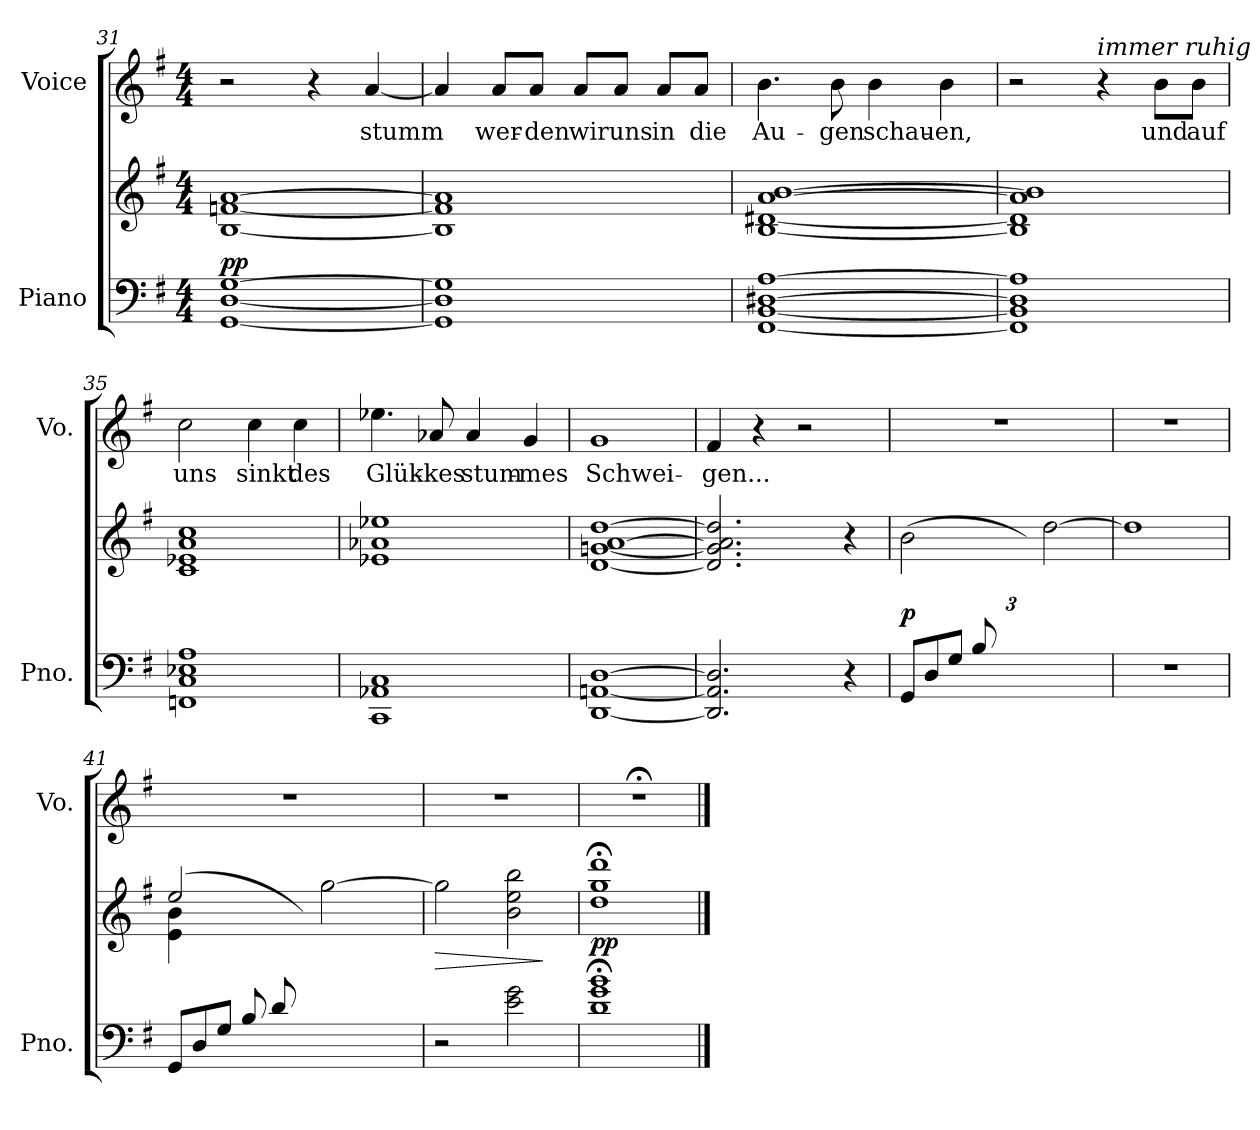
**kern	**kern	**dynam	**kern	**text
*part2	*part2	*part2	*part1	*part1
*staff3	*staff2	*staff2/3	*staff1	*staff1
*I"Piano	*	*	*I"Voice	*
*I'Pno.	*	*	*I'Vo.	*
*clefF4	*clefG2	*	*clefG2	*
*k[f#]	*k[f#]	*	*k[f#]	*
*M4/4	*M4/4	*	*M4/4	*
=31	=31	=31	=31	=31
!	!	!LO:DY:a=2	!	!
[1GG [1D [1G	[1B [1fn [1a	pp	2r	.
.	.	.	4r	.
!	!	!	!	!LO:LY:b
.	.	.	[4a/	stumm
=32	=32	=32	=32	=32
1GG] 1D] 1G]	1B] 1f] 1a]	.	4a/]	.
!	!	!	!	!LO:LY:b
.	.	.	8a/L	wer-
!	!	!	!	!LO:LY:b
.	.	.	8a/J	-den
!	!	!	!	!LO:LY:b
.	.	.	8a/L	wir
!	!	!	!	!LO:LY:b
.	.	.	8a/J	uns
!	!	!	!	!LO:LY:b
.	.	.	8a/L	in
!	!	!	!	!LO:LY:b
.	.	.	8a/J	die
=33	=33	=33	=33	=33
!	!	!	!	!LO:LY:b
[1FF# [1BB [1D#X [1A	[1B [1d#X [1a [1b	.	4.b\	Au-
!	!	!	!	!LO:LY:b
.	.	.	8b\	-gen
!	!	!	!	!LO:LY:b
.	.	.	4b\	schau-
!	!	!	!	!LO:LY:b
.	.	.	4b\	-en,
=34	=34	=34	=34	=34
1FF#] 1BB] 1D#] 1A]	1B] 1d#] 1a] 1b]	.	2r	.
!	!	!	!LO:TX:a:i:t=immer ruhig	!
.	.	.	4r	.
!	!	!	!	!LO:LY:b
.	.	.	8b\L	und
!	!	!	!	!LO:LY:b
.	.	.	8b\J	auf
=35	=35	=35	=35	=35
!	!	!	!	!LO:LY:b
1FFn 1C 1E-X 1A	1c 1e-X 1a 1cc	.	2cc\	uns
!	!	!	!	!LO:LY:b
.	.	.	4cc\	sinkt
!	!	!	!	!LO:LY:b
.	.	.	4cc\	des
!!LO:LB:g=z
=36	=36	=36	=36	=36
!	!	!	!	!LO:LY:b
1CC 1AA-X 1C	1e-X 1a-X 1ee-X	.	4.ee-X\	Glük-
!	!	!	!	!LO:LY:b
.	.	.	8a-X/	-kes
!	!	!	!	!LO:LY:b
.	.	.	4a-/	stum-
!	!	!	!	!LO:LY:b
.	.	.	4g/	-mes
=37	=37	=37	=37	=37
!	!	!	!	!LO:LY:b
[1DD [1AAn [1D	[1d [1gn [1a [1dd	.	1g	Schwei-
=38	=38	=38	=38	=38
!	!	!	!	!LO:LY:b
2.DD/] 2.AA/] 2.D/]	2.d/] 2.g/] 2.a/] 2.dd/]	.	4f#/	-gen...
.	.	.	4r	.
.	.	.	2r	.
4r	4r	.	.	.
=39	=39	=39	=39	=39
*Xtuplet	*	*	*	*
*	*^	*	*	*
!	!	!	!LO:DY:b	!	!
(<12GG/L	(>2b\	3ryy	p	1r	.
12D/	.	.	.	.	.
12G/J	.	.	.	.	.
12B/L	.	.	.	.	.
6ryy	.	12d\	.	.	.
.	.	12g\J)	.	.	.
2ryy	[2dd\	2ryy	.	.	.
*	*v	*v	*	*	*
=40	=40	=40	=40	=40
1r	1dd])	.	1r	.
=41	=41	=41	=41	=41
*	*^	*	*	*
*	*	*^	*	*	*
(<12GG/L	(>2ee/	4e\ 4b\	12%5ryy	.	1r	.
12D/	.	.	.	.	.	.
12G/J	.	.	.	.	.	.
12B/L	.	2.ryy	.	.	.	.
12d/	.	.	.	.	.	.
12ryy	.	.	12g\J)	.	.	.
2ryy	[2gg\	.	2ryy	.	.	.
=42	=42	=42	=42	=42	=42	=42
!	!	!	!	!LO:HP:b	!	!
*	*v	*v	*v	*	*	*
2r	2gg\]	>	1r	.
2e\ 2g\	2b\ 2ee\ 2bb\)	.	.	.
.	.	]	.	.
=43	=43	=43	=43	=43
!	!	!LO:DY:b	!	!
1d;< 1g;< 1b;<	1dd;< 1gg;< 1ddd;<	pp	1r;<	.
==	==	==	==	==
*-	*-	*-	*-	*-
